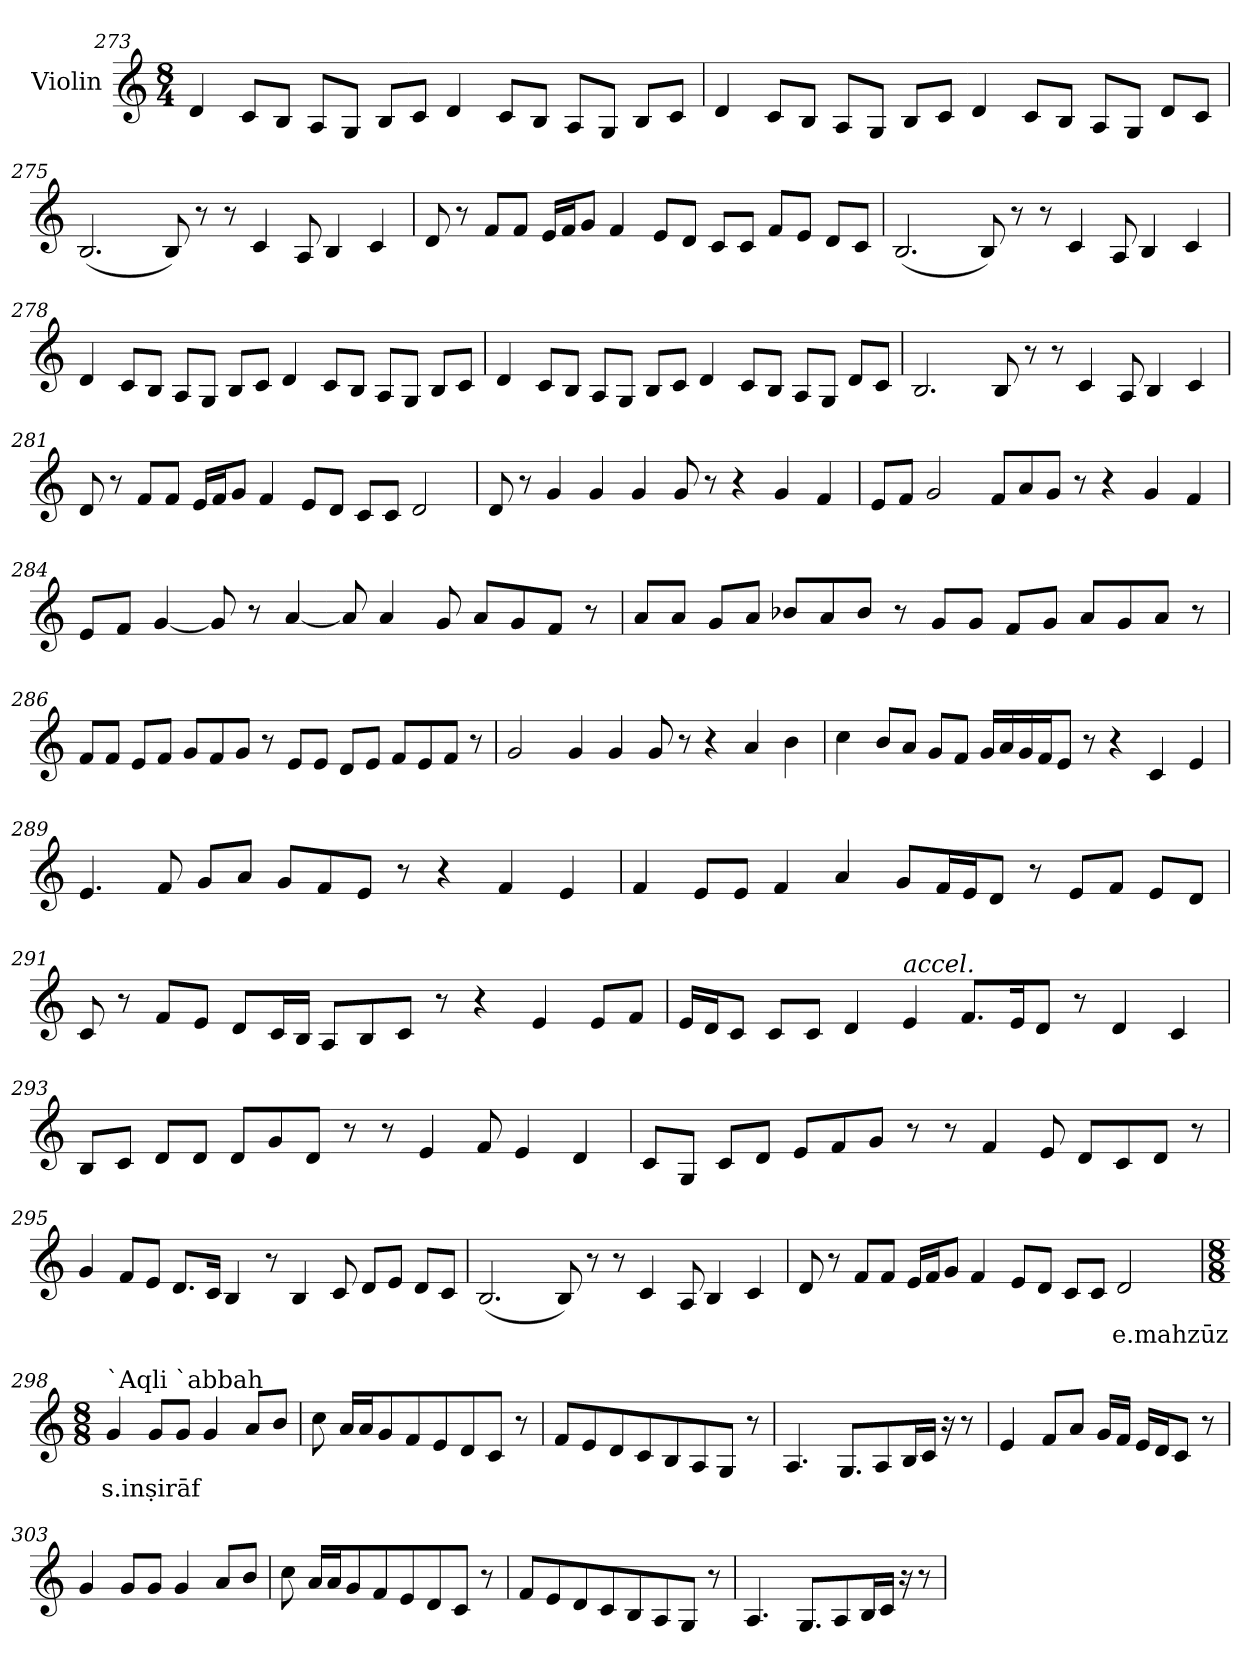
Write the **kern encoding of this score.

**kern	**text
*part1	*part1
*staff1	*staff1
*I"Violin	*
*clefG2	*
*k[]	*
*M8/4	*
=273	=273
4d/	.
8c/L	.
8B/J	.
8A/L	.
8G/J	.
8B/L	.
8c/J	.
4d/	.
8c/L	.
8B/J	.
8A/L	.
8G/J	.
8B/L	.
8c/J	.
!!LO:LB:g=z
=274	=274
4d/	.
8c/L	.
8B/J	.
8A/L	.
8G/J	.
8B/L	.
8c/J	.
4d/	.
8c/L	.
8B/J	.
8A/L	.
8G/J	.
8d/L	.
8c/J	.
=275	=275
(<2.B/	.
8B/)	.
8r	.
8r	.
4c/	.
8A/	.
4B/	.
4c/	.
!!LO:LB:g=z
=276	=276
8d/	.
8r	.
8f/L	.
8f/J	.
16e/LL	.
16f/J	.
8g/J	.
4f/	.
8e/L	.
8d/J	.
8c/L	.
8c/J	.
8f/L	.
8e/J	.
8d/L	.
8c/J	.
=277	=277
(<2.B/	.
8B/)	.
8r	.
8r	.
4c/	.
8A/	.
4B/	.
4c/	.
!!LO:LB:g=z
=278	=278
4d/	.
8c/L	.
8B/J	.
8A/L	.
8G/J	.
8B/L	.
8c/J	.
4d/	.
8c/L	.
8B/J	.
8A/L	.
8G/J	.
8B/L	.
8c/J	.
=279	=279
4d/	.
8c/L	.
8B/J	.
8A/L	.
8G/J	.
8B/L	.
8c/J	.
4d/	.
8c/L	.
8B/J	.
8A/L	.
8G/J	.
8d/L	.
8c/J	.
!!LO:LB:g=z
=280	=280
2.B/	.
8B/	.
8r	.
8r	.
4c/	.
8A/	.
4B/	.
4c/	.
=281	=281
8d/	.
8r	.
8f/L	.
8f/J	.
16e/LL	.
16f/J	.
8g/J	.
4f/	.
8e/L	.
8d/J	.
8c/L	.
8c/J	.
2d/	.
=282	=282
8d/	.
8r	.
4g/	.
4g/	.
4g/	.
8g/	.
8r	.
4r	.
4g/	.
4f/	.
!!LO:LB:g=z
=283	=283
8e/L	.
8f/J	.
2g/	.
8f/L	.
8a/	.
8g/J	.
8r	.
4r	.
4g/	.
4f/	.
=284	=284
8e/L	.
8f/J	.
[4g/	.
8g/]	.
8r	.
[4a/	.
8a/]	.
4a/	.
8g/	.
8a/L	.
8g/	.
8f/J	.
8r	.
!!LO:LB:g=z
=285	=285
8a/L	.
8a/J	.
8g/L	.
8a/J	.
8b-X/L	.
8a/	.
8b-/J	.
8r	.
8g/L	.
8g/J	.
8f/L	.
8g/J	.
8a/L	.
8g/	.
8a/J	.
8r	.
=286	=286
8f/L	.
8f/J	.
8e/L	.
8f/J	.
8g/L	.
8f/	.
8g/J	.
8r	.
8e/L	.
8e/J	.
8d/L	.
8e/J	.
8f/L	.
8e/	.
8f/J	.
8r	.
!!LO:PB:g=z
=287	=287
2g/	.
4g/	.
4g/	.
8g/	.
8r	.
4r	.
4a/	.
4b\	.
=288	=288
4cc\	.
8b/L	.
8a/J	.
8g/L	.
8f/J	.
16g/LL	.
16a/	.
16g/	.
16f/J	.
8e/J	.
8r	.
4r	.
4c/	.
4e/	.
=289	=289
4.e/	.
8f/	.
8g/L	.
8a/J	.
8g/L	.
8f/	.
8e/J	.
8r	.
4r	.
4f/	.
4e/	.
!!LO:LB:g=z
=290	=290
4f/	.
8e/L	.
8e/J	.
4f/	.
4a/	.
8g/L	.
16f/L	.
16e/J	.
8d/J	.
8r	.
8e/L	.
8f/J	.
8e/L	.
8d/J	.
=291	=291
8c/	.
8r	.
8f/L	.
8e/J	.
8d/L	.
16c/L	.
16B/JJ	.
8A/L	.
8B/	.
8c/J	.
8r	.
4r	.
4e/	.
8e/L	.
8f/J	.
!!LO:LB:g=z
=292	=292
16e/LL	.
16d/J	.
8c/J	.
8c/L	.
8c/J	.
4d/	.
!LO:TX:a:i:t=accel.	!
4e/	.
8.f/L	.
16e/K	.
8d/J	.
8r	.
4d/	.
4c/	.
=293	=293
8B/L	.
8c/J	.
8d/L	.
8d/J	.
8d/L	.
8g/	.
8d/J	.
8r	.
8r	.
4e/	.
8f/	.
4e/	.
4d/	.
!!LO:LB:g=z
=294	=294
8c/L	.
8G/J	.
8c/L	.
8d/J	.
8e/L	.
8f/	.
8g/J	.
8r	.
8r	.
4f/	.
8e/	.
8d/L	.
8c/	.
8d/J	.
8r	.
=295	=295
4g/	.
8f/L	.
8e/J	.
8.d/L	.
16c/Jk	.
4B/	.
8r	.
4B/	.
8c/	.
8d/L	.
8e/J	.
8d/L	.
8c/J	.
!!LO:LB:g=z
=296	=296
(<2.B/	.
8B/)	.
8r	.
8r	.
4c/	.
8A/	.
4B/	.
4c/	.
=297	=297
8d/	.
8r	.
8f/L	.
8f/J	.
16e/LL	.
16f/J	.
8g/J	.
4f/	.
8e/L	.
8d/J	.
8c/L	.
8c/J	.
!	!LO:LY:b
2d/	e.mahzūz
=298	=298
*M8/8	*
*MM40	*
!LO:TX:a:t=`Aqli `abbah	!
!	!LO:LY:b
4g/	s.inṣirāf
8g/L	.
8g/J	.
4g/	.
8a/L	.
8b/J	.
!!LO:LB:g=z
=299	=299
8cc\	.
16a/LL	.
16a/J	.
8g/	.
8f/	.
8e/	.
8d/	.
8c/J	.
8r	.
=300	=300
8f/L	.
8e/	.
8d/	.
8c/	.
8B/	.
8A/	.
8G/J	.
8r	.
=301	=301
4.A/	.
8.G/L	.
8A/	.
16B/L	.
16c/JJ	.
16r	.
8r	.
=302	=302
4e/	.
8f/L	.
8a/J	.
16g/LL	.
16f/JJ	.
16e/LL	.
16d/J	.
8c/J	.
8r	.
!!LO:LB:g=z
=303	=303
4g/	.
8g/L	.
8g/J	.
4g/	.
8a/L	.
8b/J	.
=304	=304
8cc\	.
16a/LL	.
16a/J	.
8g/	.
8f/	.
8e/	.
8d/	.
8c/J	.
8r	.
=305	=305
8f/L	.
8e/	.
8d/	.
8c/	.
8B/	.
8A/	.
8G/J	.
8r	.
=306	=306
4.A/	.
8.G/L	.
8A/	.
16B/L	.
16c/JJ	.
16r	.
8r	.
=	=
*-	*-
